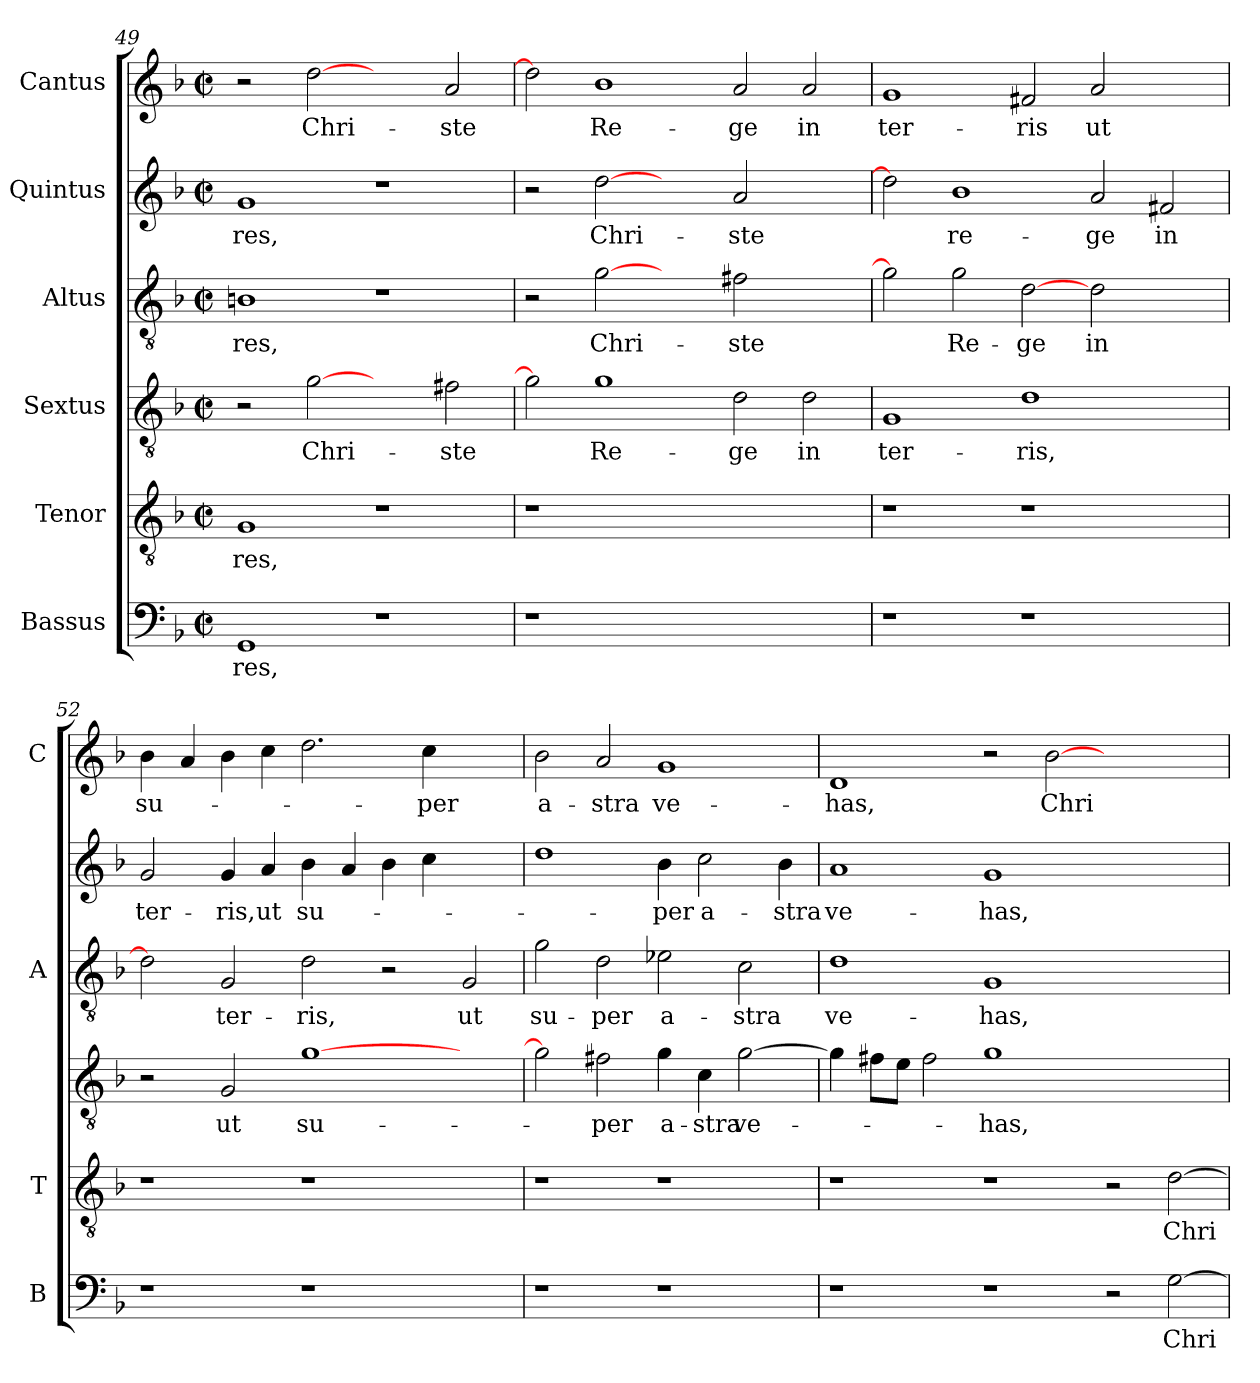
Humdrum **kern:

**kern	**text	**kern	**text	**kern	**text	**kern	**text	**kern	**text	**kern	**text
*part6	*part6	*part5	*part5	*part4	*part4	*part3	*part3	*part2	*part2	*part1	*part1
*staff6	*staff6	*staff5	*staff5	*staff4	*staff4	*staff3	*staff3	*staff2	*staff2	*staff1	*staff1
*I"Bassus	*	*I"Tenor	*	*I"Sextus	*	*I"Altus	*	*I"Quintus	*	*I"Cantus	*
*I'B	*	*I'T	*	*	*	*I'A	*	*	*	*I'C	*
*clefF4	*	*clefGv2	*	*clefGv2	*	*clefGv2	*	*clefG2	*	*clefG2	*
*k[b-]	*	*k[b-]	*	*k[b-]	*	*k[b-]	*	*k[b-]	*	*k[b-]	*
*F:	*	*F:	*	*F:	*	*F:	*	*F:	*	*F:	*
*M2/2	*	*M2/2	*	*M2/2	*	*M2/2	*	*M2/2	*	*M2/2	*
*met(c|)	*	*met(c|)	*	*met(c|)	*	*met(c|)	*	*met(c|)	*	*met(c|)	*
=49	=49	=49	=49	=49	=49	=49	=49	=49	=49	=49	=49
1GG	-res,	1G	-res,	2r	.	1Bn	-res,	1g	-res,	2r	.
.	.	.	.	[2g	Chri-	.	.	.	.	[2dd	Chri-
1r	.	1r	.	2ryy	.	1r	.	1r	.	2ryy	.
.	.	.	.	2f#X\	-ste	.	.	.	.	2a/	-ste
=50	=50	=50	=50	=50	=50	=50	=50	=50	=50	=50	=50
1r	.	1r	.	2g]	.	2r	.	2r	.	2dd]	.
.	.	.	.	1g	Re-	[2g	Chri-	[2dd	Chri-	1b-	Re-
1.ryy	.	1.ryy	.	.	.	2ryy	.	2ryy	.	.	.
.	.	.	.	2d\	-ge	2f#X\	-ste	2a/	-ste	2a/	-ge
.	.	.	.	2d\	in	2ryy	.	2ryy	.	2a/	in
=51	=51	=51	=51	=51	=51	=51	=51	=51	=51	=51	=51
1r	.	1r	.	1G	ter-	2g]	.	2dd]	.	1g	ter-
.	.	.	.	.	.	2g\	Re-	1b-	re-	.	.
1r	.	1r	.	1d	-ris,	[2d	-ge	.	.	2f#X/	-ris
.	.	.	.	.	.	2d\	in	2a/	-ge	2a/	ut
2ryy	.	2ryy	.	2ryy	.	2ryy	.	2f#X/	in	2ryy	.
!!LO:PB:g=z
=52	=52	=52	=52	=52	=52	=52	=52	=52	=52	=52	=52
1r	.	1r	.	2r	.	2d]	.	2g/	ter-	4b-\	su-
.	.	.	.	.	.	.	.	.	.	4a/	.
.	.	.	.	2G/	ut	2G/	ter-	4g/	-ris,	4b-\	.
.	.	.	.	.	.	.	.	4a/	ut	4cc\	.
1r	.	1r	.	[1g	su-	2d\	-ris,	4b-\	su-	2.dd\	.
.	.	.	.	.	.	.	.	4a/	.	.	.
.	.	.	.	.	.	2r	.	4b-\	.	.	.
.	.	.	.	.	.	.	.	4cc\	.	4cc\	-per
2ryy	.	2ryy	.	2ryy	.	2G/	ut	2ryy	.	2ryy	.
=53	=53	=53	=53	=53	=53	=53	=53	=53	=53	=53	=53
1r	.	1r	.	2g\]	.	2g\	su-	1dd	.	2b-\	a-
.	.	.	.	2f#X\	-per	2d\	-per	.	.	2a/	-stra
1r	.	1r	.	4g\	a-	2e-X\	a-	4b-\	-per	1g	ve-
.	.	.	.	4c\	-stra	.	.	2cc\	a-	.	.
.	.	.	.	[2g\	ve-	2c\	-stra	.	.	.	.
.	.	.	.	.	.	.	.	4b-\	-stra	.	.
=54	=54	=54	=54	=54	=54	=54	=54	=54	=54	=54	=54
1r	.	1r	.	4g\]	.	1d	ve-	1a	ve-	1d	-has,
.	.	.	.	8f#X\L	.	.	.	.	.	.	.
.	.	.	.	8e\J	.	.	.	.	.	.	.
.	.	.	.	2f#\	.	.	.	.	.	.	.
1r	.	1r	.	1g	-has,	1G	-has,	1g	-has,	2r	.
.	.	.	.	.	.	.	.	.	.	[2b-\	Chri-
2r	.	2r	.	1ryy	.	1ryy	.	1ryy	.	1ryy	.
[2G\	Chri-	[2d\	Chri-	.	.	.	.	.	.	.	.
=	=	=	=	=	=	=	=	=	=	=	=
*-	*-	*-	*-	*-	*-	*-	*-	*-	*-	*-	*-
